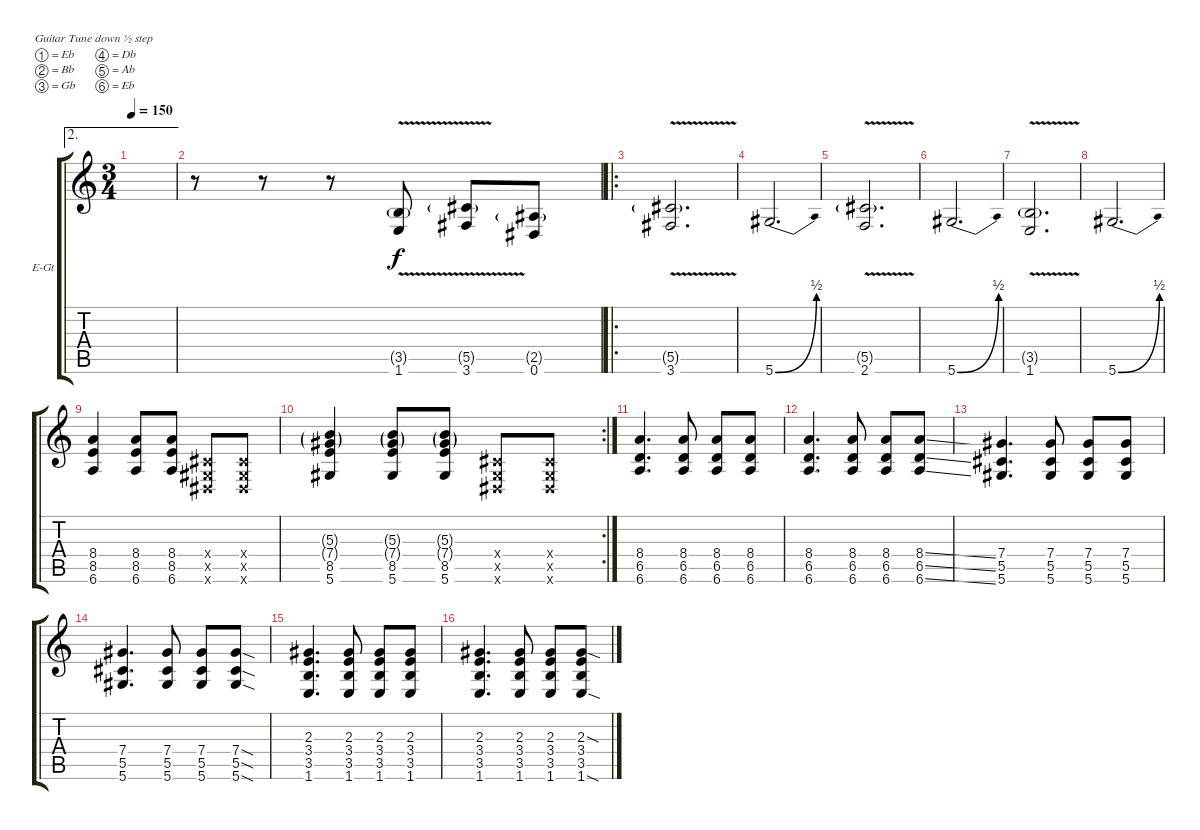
\defaultSystemsLayout 4
\bracketExtendMode groupsimilarinstruments
\firstSystemTrackNameOrientation horizontal
\otherSystemsTrackNameOrientation horizontal
\track ("Mark distorition" "E-Gt") {instrument distortionguitar}
\staff {score tabs}
\tuning (Eb4 Bb3 Gb3 Db3 Ab2 Eb2)
\ae 2
\ts (3 4)
\tempo 150
\clef g2
\ks c
|
\scale
0.303922 r.8 r.8 r.8 (1.6 3.5{v g}).8 (3.6 5.5{v g}).8 (0.6 2.5{g}).8 |
\ro
\scale
0.362745 (3.6 5.5{v g}).2{d dy f} |
\scale
0.333333 5.6{be (bend 0 0 45.6 2)}.2{d} |
\scale
0.333333 (2.6 5.5{v g}).2{d} |
\scale
0.333333 5.6{be (bend 0 0 45.6 2)}.2{d} |
\scale
0.333333 (1.6 3.5{v g}).2{d} |
\scale
0.333333 5.6{be (bend 0 0 45.6 2)}.2{d} |
\scale
0.333333 (6.6 8.5 8.4).4 (6.6 8.5 8.4).8 (6.6 8.5 8.4).8 (0.6{x} 0.5{x} 0.4{x}).8 (0.6{x} 0.5{x} 0.4{x}).8 |
\rc 2
\scale
0.354167 (5.6 8.5 7.4{g} 5.3{g}).4 (5.6 8.5 7.4{g} 5.3{g}).8 (5.6 8.5 7.4{g} 5.3{g}).8 (0.6{x} 0.5{x} 0.4{x}).8 (0.6{x} 0.5{x} 0.4{x}).8 |
\scale
0.322917 (6.6 6.5 8.4).4{d} (6.6 6.5 8.4).8 (6.6 6.5 8.4).8 (6.6 6.5 8.4).8 |
\scale
0.322917 (6.6 6.5 8.4).4{d} (6.6 6.5 8.4).8 (6.6 6.5 8.4).8 (6.6{ss} 6.5{ss} 8.4{ss}).8 |
\scale
0.333333 (5.6 5.5 7.4).4{d} (5.6 5.5 7.4).8 (5.6 5.5 7.4).8 (5.6 5.5 7.4).8 |
\scale
0.333333 (5.6 5.5 7.4).4{d} (5.6 5.5 7.4).8 (5.6 5.5 7.4).8 (5.6{sod} 5.5{sod} 7.4{sod}).8 |
\scale
0.333333 (1.6 3.5 3.4 2.3).4{d} (1.6 3.5 3.4 2.3).8 (1.6 3.5 3.4 2.3).8 (1.6 3.5 3.4 2.3).8 |
\scale
0.333333 (1.6 3.5 3.4 2.3).4{d} (1.6 3.5 3.4 2.3).8 (1.6 3.5 3.4 2.3).8 (1.6{sod} 3.5 3.4 2.3{sod}).8
